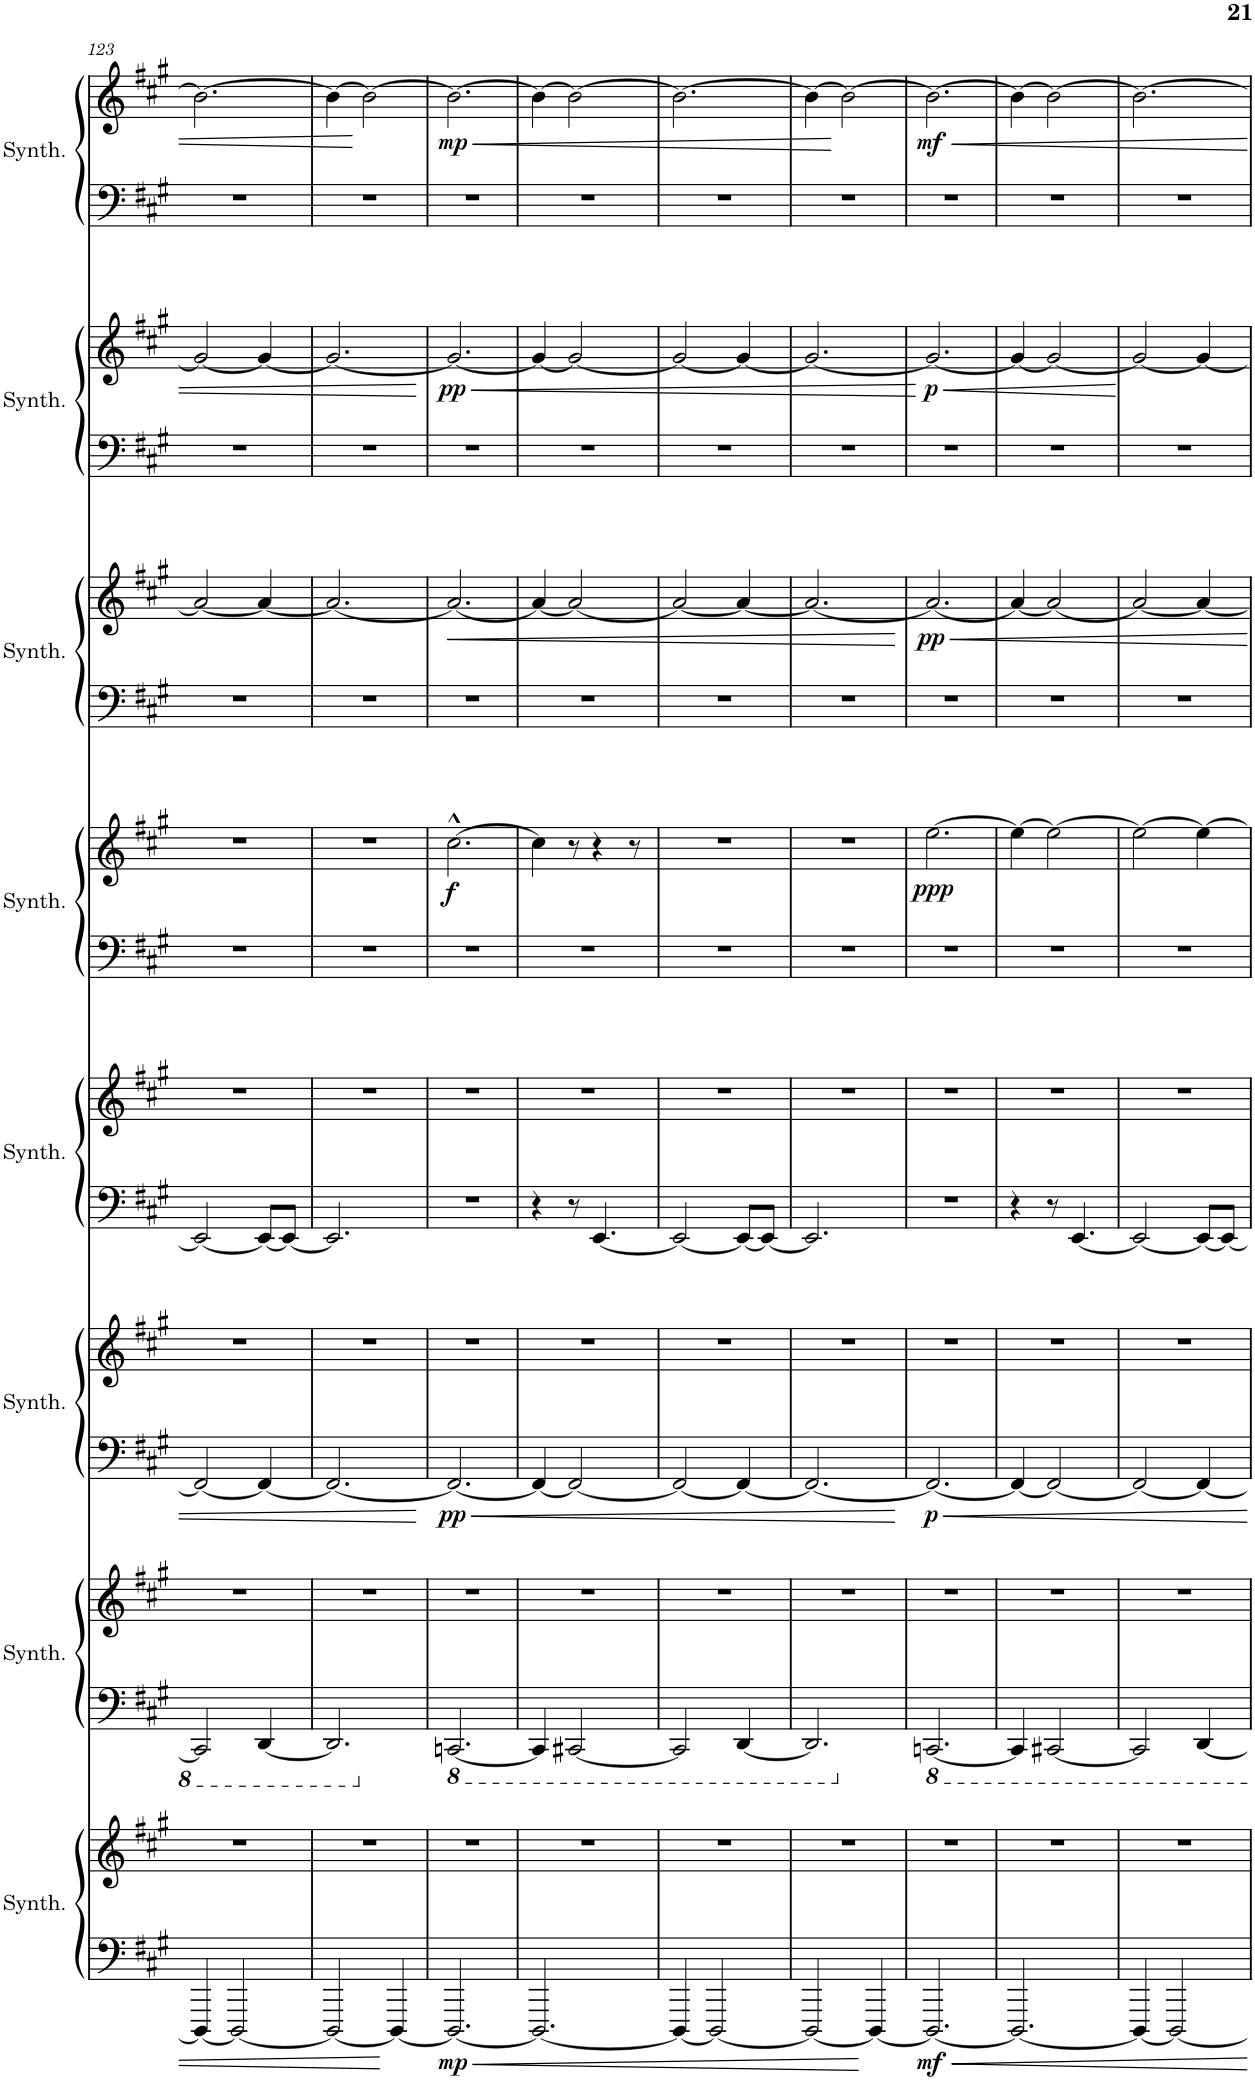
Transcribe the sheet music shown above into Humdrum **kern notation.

**kern	**kern	**dynam	**kern	**kern	**kern	**kern	**dynam	**kern	**kern	**kern	**kern	**dynam	**kern	**kern	**dynam	**kern	**kern	**dynam	**kern	**kern	**dynam
*part8	*part8	*part8	*part7	*part7	*part6	*part6	*part6	*part5	*part5	*part4	*part4	*part4	*part3	*part3	*part3	*part2	*part2	*part2	*part1	*part1	*part1
*staff16	*staff15	*staff15/16	*staff14	*staff13	*staff12	*staff11	*staff11/12	*staff10	*staff9	*staff8	*staff7	*staff7/8	*staff6	*staff5	*staff5/6	*staff4	*staff3	*staff3/4	*staff2	*staff1	*staff1/2
*I"Crystal Synthesizer	*	*	*I"Saw Synthesizer	*	*I"Bass Synthesizer	*	*	*I"Atmosphere Synthesizer	*	*I"Goblins Synthesizer	*	*	*I"Choir Synthesizer	*	*	*I"Bowed Synthesizer	*	*	*I"String Synthesizer	*	*
*I'Synth.	*	*	*I'Synth.	*	*I'Synth.	*	*	*I'Synth.	*	*I'Synth.	*	*	*I'Synth.	*	*	*I'Synth.	*	*	*I'Synth.	*	*
!!LO:PB:g=z
*clefF4	*clefG2	*	*clefF4	*clefG2	*clefF4	*clefG2	*	*clefF4	*clefG2	*clefF4	*clefG2	*	*clefF4	*clefG2	*	*clefF4	*clefG2	*	*clefF4	*clefG2	*
*k[f#c#g#]	*k[f#c#g#]	*	*k[f#c#g#]	*k[f#c#g#]	*k[f#c#g#]	*k[f#c#g#]	*	*k[f#c#g#]	*k[f#c#g#]	*k[f#c#g#]	*k[f#c#g#]	*	*k[f#c#g#]	*k[f#c#g#]	*	*k[f#c#g#]	*k[f#c#g#]	*	*k[f#c#g#]	*k[f#c#g#]	*
*M6/8	*M6/8	*	*M6/8	*M6/8	*M6/8	*M6/8	*	*M6/8	*M6/8	*M6/8	*M6/8	*	*M6/8	*M6/8	*	*M6/8	*M6/8	*	*M6/8	*M6/8	*
=123	=123	=123	=123	=123	=123	=123	=123	=123	=123	=123	=123	=123	=123	=123	=123	=123	=123	=123	=123	=123	=123
4DDD/_	2.r	.	2CCC#/]	2.r	2FF#/_	2.r	.	2EE/_	2.r	2.r	2.r	.	2.r	2a/_	.	2.r	2g#/_	.	2.r	2.b\_	.
2DDD/_	.	.	.	.	.	.	.	.	.	.	.	.	.	.	.	.	.	.	.	.	.
.	.	.	[4DDD/	.	4FF#/_	.	.	8EE/L_	.	.	.	.	.	4a/_	.	.	4g#/_	.	.	.	.
.	.	.	.	.	.	.	.	8EE/J_	.	.	.	.	.	.	.	.	.	.	.	.	.
=124	=124	=124	=124	=124	=124	=124	=124	=124	=124	=124	=124	=124	=124	=124	=124	=124	=124	=124	=124	=124	=124
2DDD/_	2.r	.	2.DDD/]	2.r	2.FF#/_	2.r	.	2.EE/]	2.r	2.r	2.r	.	2.r	2.a/_	.	2.r	2.g#/_	.	2.r	4b\_	.
.	.	.	.	.	.	.	.	.	.	.	.	.	.	.	.	.	.	.	.	2b\_	.
4DDD/_	.	.	.	.	.	.	.	.	.	.	.	.	.	.	.	.	.	.	.	.	.
=125	=125	=125	=125	=125	=125	=125	=125	=125	=125	=125	=125	=125	=125	=125	=125	=125	=125	=125	=125	=125	=125
*	*	*	*8ba	*	*	*	*	*	*	*	*	*	*	*	*	*	*	*	*	*	*
!	!	!LO:DY:b=2	!	!	!	!	!LO:DY:b=2	!	!	!	!	!LO:DY:b	!	!	!LO:HP:b	!	!	!LO:HP:b	!	!	!LO:HP:b
!	!	!	!	!	!	!	!	!	!	!	!	!	!	!	!	!	!	!LO:DY:n=1:b	!	!	!LO:DY:n=1:b
2.DDD/_	2.r	mp	[2.CCCn/	2.r	2.FF#/_	2.r	pp	2.r	2.r	2.r	[2.cc#^^\	f	2.r	2.a/_	<	2.r	2.g#/_	< pp	2.r	2.b\_	< mp
=126	=126	=126	=126	=126	=126	=126	=126	=126	=126	=126	=126	=126	=126	=126	=126	=126	=126	=126	=126	=126	=126
2.DDD/_	2.r	.	4CCC/]	2.r	4FF#/_	2.r	.	4r	2.r	2.r	4cc#\]	.	2.r	4a/_	.	2.r	4g#/_	.	2.r	4b\_	.
.	.	.	[2CCC#X/	.	2FF#/_	.	.	8r	.	.	8r	.	.	2a/_	.	.	2g#/_	.	.	2b\_	.
.	.	.	.	.	.	.	.	[4.EE/	.	.	4r	.	.	.	.	.	.	.	.	.	.
.	.	.	.	.	.	.	.	.	.	.	8r	.	.	.	.	.	.	.	.	.	.
=127	=127	=127	=127	=127	=127	=127	=127	=127	=127	=127	=127	=127	=127	=127	=127	=127	=127	=127	=127	=127	=127
4DDD/_	2.r	.	2CCC#/]	2.r	2FF#/_	2.r	.	2EE/_	2.r	2.r	2.r	.	2.r	2a/_	.	2.r	2g#/_	.	2.r	2.b\_	.
2DDD/_	.	.	.	.	.	.	.	.	.	.	.	.	.	.	.	.	.	.	.	.	.
.	.	.	[4DDD/	.	4FF#/_	.	.	8EE/L_	.	.	.	.	.	4a/_	.	.	4g#/_	.	.	.	.
.	.	.	.	.	.	.	.	8EE/J_	.	.	.	.	.	.	.	.	.	.	.	.	.
=128	=128	=128	=128	=128	=128	=128	=128	=128	=128	=128	=128	=128	=128	=128	=128	=128	=128	=128	=128	=128	=128
2DDD/_	2.r	.	2.DDD/]	2.r	2.FF#/_	2.r	.	2.EE/]	2.r	2.r	2.r	.	2.r	2.a/_	.	2.r	2.g#/_	.	2.r	4b\_	.
.	.	.	.	.	.	.	.	.	.	.	.	.	.	.	.	.	.	.	.	2b\_	[
4DDD/_	.	.	.	.	.	.	.	.	.	.	.	.	.	.	.	.	.	.	.	.	.
.	.	.	.	.	.	.	.	.	.	.	.	.	.	.	[	.	.	[	.	.	.
=129	=129	=129	=129	=129	=129	=129	=129	=129	=129	=129	=129	=129	=129	=129	=129	=129	=129	=129	=129	=129	=129
*	*	*	*X8ba	*	*	*	*	*	*	*	*	*	*	*	*	*	*	*	*	*	*
!	!	!LO:DY:b=2	!	!	!	!	!LO:DY:b=2	!	!	!	!	!LO:DY:b	!	!	!LO:DY:b	!	!	!LO:DY:b	!	!	!LO:DY:b
2.DDD/_	2.r	mf	[2.CCCn/	2.r	2.FF#/_	2.r	p	2.r	2.r	2.r	[2.ee\	ppp	2.r	2.a/_	pp	2.r	2.g#/_	p	2.r	2.b\_	mf
=130	=130	=130	=130	=130	=130	=130	=130	=130	=130	=130	=130	=130	=130	=130	=130	=130	=130	=130	=130	=130	=130
2.DDD/_	2.r	.	4CCC/]	2.r	4FF#/_	2.r	.	4r	2.r	2.r	4ee\_	.	2.r	4a/_	.	2.r	4g#/_	.	2.r	4b\_	.
.	.	.	[2CCC#X/	.	2FF#/_	.	.	8r	.	.	2ee\_	.	.	2a/_	.	.	2g#/_	.	.	2b\_	.
.	.	.	.	.	.	.	.	[4.EE/	.	.	.	.	.	.	.	.	.	.	.	.	.
=131	=131	=131	=131	=131	=131	=131	=131	=131	=131	=131	=131	=131	=131	=131	=131	=131	=131	=131	=131	=131	=131
4DDD/_	2.r	.	2CCC#/]	2.r	2FF#/_	2.r	.	2EE/_	2.r	2.r	2ee\_	.	2.r	2a/_	.	2.r	2g#/_	.	2.r	2.b\_	.
2DDD/_	.	.	.	.	.	.	.	.	.	.	.	.	.	.	.	.	.	.	.	.	.
.	.	.	[4DDD/	.	4FF#/_	.	.	8EE/L_	.	.	4ee\_	.	.	4a/_	.	.	4g#/_	.	.	.	.
.	.	.	.	.	.	.	.	8EE/J_	.	.	.	.	.	.	.	.	.	.	.	.	.
=	=	=	=	=	=	=	=	=	=	=	=	=	=	=	=	=	=	=	=	=	=
*-	*-	*-	*-	*-	*-	*-	*-	*-	*-	*-	*-	*-	*-	*-	*-	*-	*-	*-	*-	*-	*-
